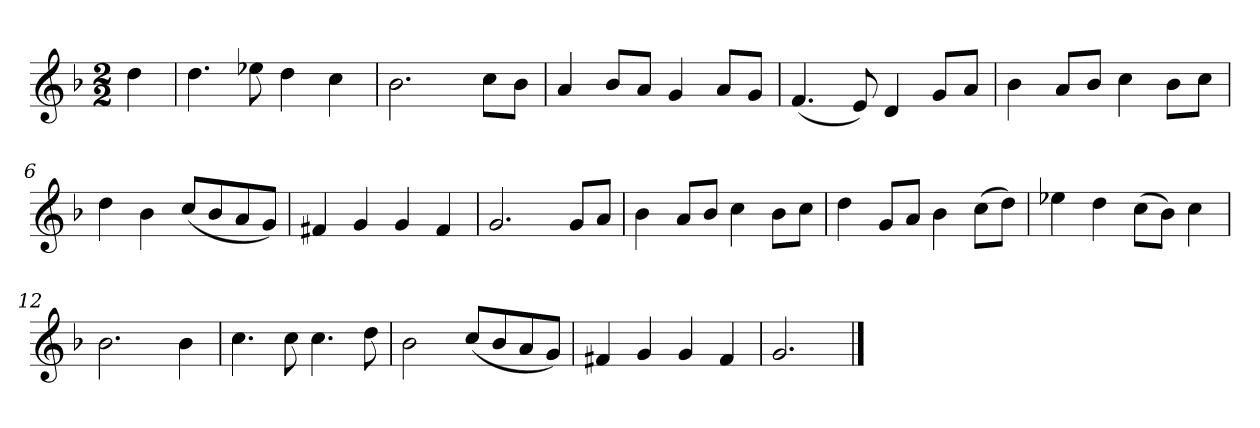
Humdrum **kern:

**kern
*part1
*staff1
*k[b-]
*M2/2
*MM120
=
4dd
=1
4.dd
8ee-X
4dd
4cc
=2
2.b-
8ccL
8b-J
=3
4a
8b-L
8aJ
4g
8aL
8gJ
=4
(4.f
8e)
4d
8gL
8aJ
=5
4b-
8aL
8b-J
4cc
8b-L
8ccJ
=6
4dd
4b-
(8ccL
8b-
8a
8gJ)
=7
4f#X
4g
4g
4f#
=8
2.g
8gL
8aJ
=9
4b-
8aL
8b-J
4cc
8b-L
8ccJ
=10
4dd
8gL
8aJ
4b-
(8ccL
8ddJ)
=11
4ee-X
4dd
(8ccL
8b-J)
4cc
=12
2.b-
4b-
=13
4.cc
8cc
4.cc
8dd
=14
2b-
(8ccL
8b-
8a
8gJ)
=15
4f#X
4g
4g
4f#
=16
2.g
==
*-
